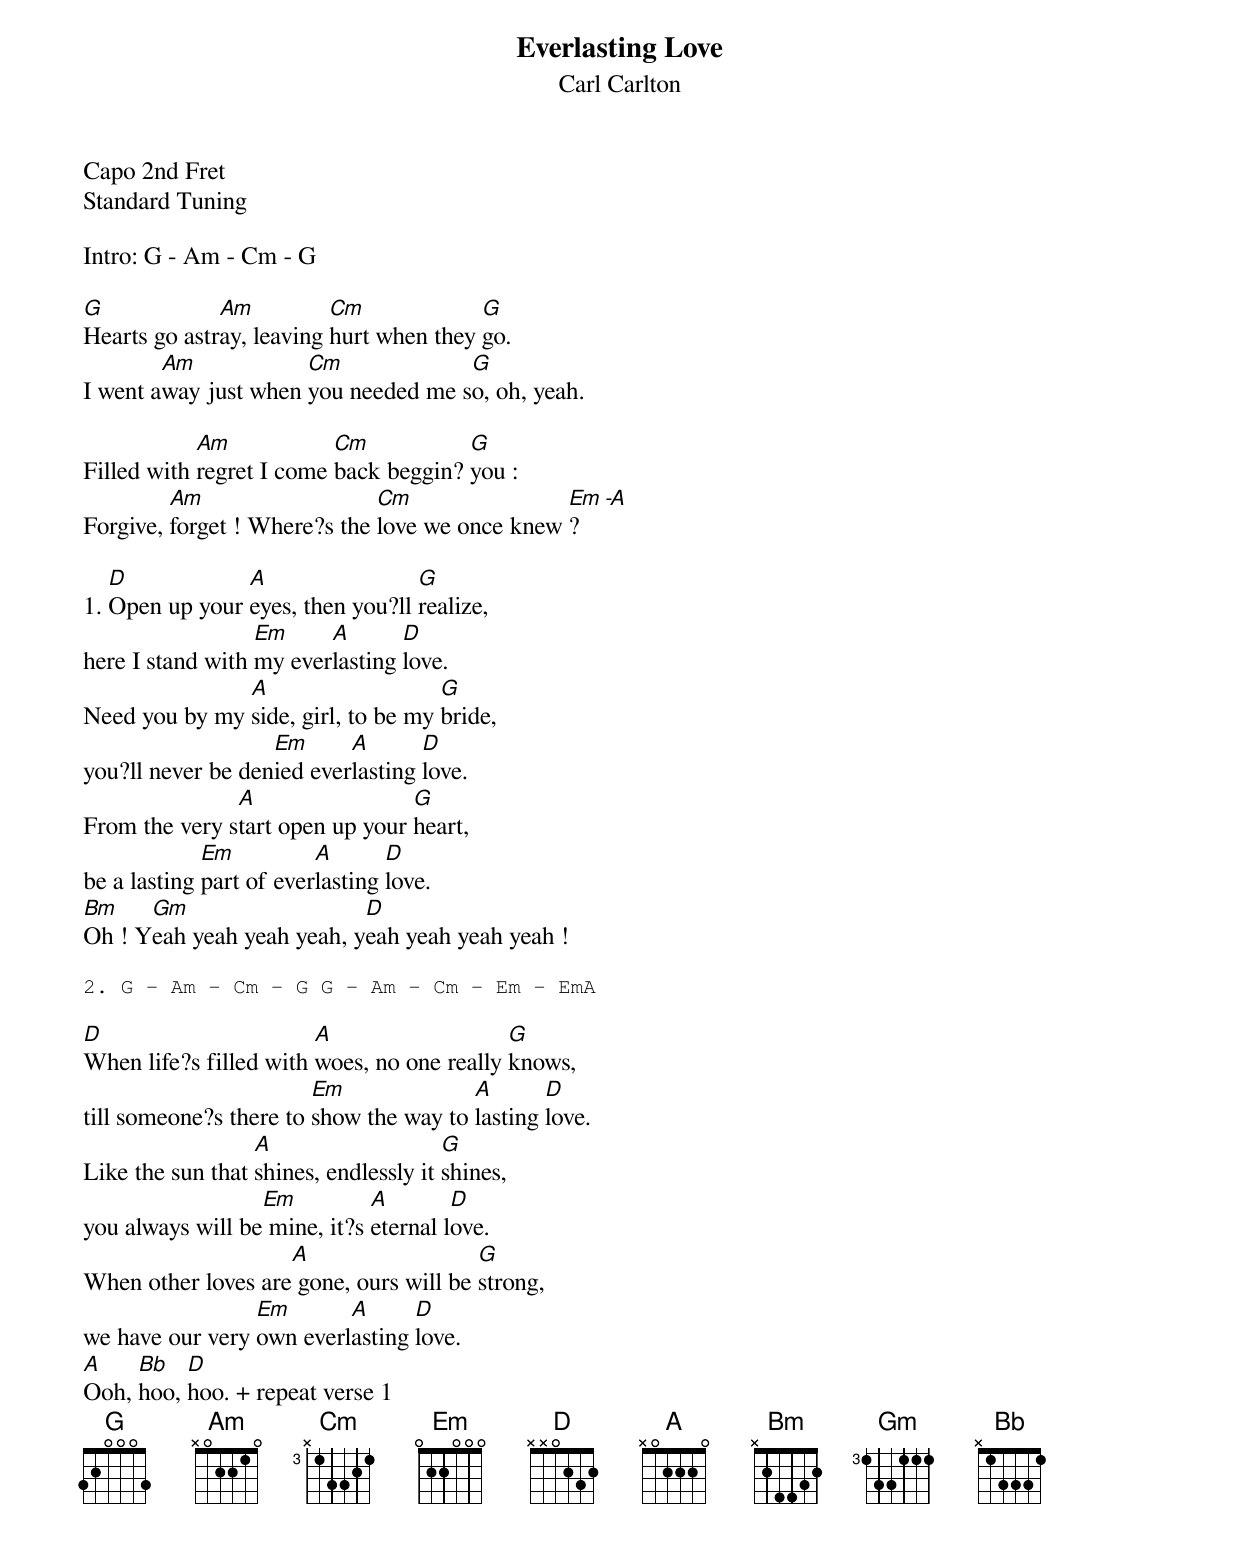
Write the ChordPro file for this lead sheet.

{t:Everlasting Love}
{st:Carl Carlton}

Capo 2nd Fret
Standard Tuning

Intro: G - Am - Cm - G

[G]Hearts go astr[Am]ay, leaving [Cm]hurt when they [G]go.
I went a[Am]way just when [Cm]you needed me s[G]o, oh, yeah.

Filled with [Am]regret I come [Cm]back beggin? [G]you :
Forgive, [Am]forget ! Where?s the [Cm]love we once knew [Em]?[-A]

1. [D]Open up your [A]eyes, then you?ll [G]realize,
here I stand with [Em]my ever[A]lasting [D]love.
Need you by my [A]side, girl, to be my [G]bride,
you?ll never be den[Em]ied ever[A]lasting [D]love.
From the very s[A]tart open up your [G]heart,
be a lasting [Em]part of ever[A]lasting [D]love.
[Bm]Oh ! Y[Gm]eah yeah yeah yeah, y[D]eah yeah yeah yeah !

{sot}
2. G - Am - Cm - G G - Am - Cm - Em - EmA
{eot}

[D]When life?s filled with [A]woes, no one really [G]knows,
till someone?s there to [Em]show the way to [A]lasting [D]love.
Like the sun that [A]shines, endlessly it [G]shines,
you always will be[Em] mine, it?s [A]eternal l[D]ove.
When other loves are[A] gone, ours will be [G]strong,
we have our very [Em]own everl[A]asting [D]love.
[A]Ooh, [Bb]hoo, [D]hoo. + repeat verse 1
